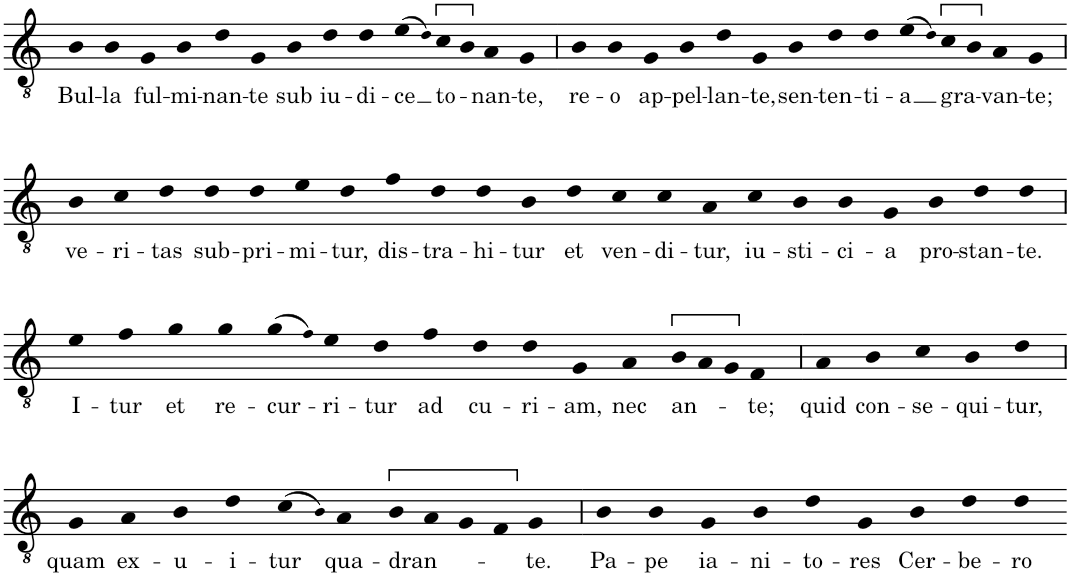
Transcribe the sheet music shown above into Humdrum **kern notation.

**kern	**text
*part1	*part1
*staff1	*staff1
*I"Voice	*
*I'Vo.	*
*clefGv2	*
*k[]	*
*M20/4	*
=1	=1
!	!LO:LY:b
4B	Bul-
!	!LO:LY:b
4B	-la
!	!LO:LY:b
4G	ful-
!	!LO:LY:b
4B	-mi-
!	!LO:LY:b
4d	-nan-
!	!LO:LY:b
4G	-te
!	!LO:LY:b
4B	sub
!	!LO:LY:b
4d	iu-
!	!LO:LY:b
4d	-di-
!	!LO:LY:b
(8eL	-ce
8d!)	.
!	!LO:LY:b
8c	to-
8BJ	.
!	!LO:LY:b
4A	-nan-
!	!LO:LY:b
4G	-te,
=2'	=2'
!	!LO:LY:b
4B	re-
!	!LO:LY:b
4B	-o
!	!LO:LY:b
4G	ap-
!	!LO:LY:b
4B	-pel-
!	!LO:LY:b
4d	-lan-
!	!LO:LY:b
4G	-te,
!	!LO:LY:b
4B	sen-
!	!LO:LY:b
4d	-ten-
!	!LO:LY:b
4d	-ti-
!	!LO:LY:b
(8eL	-a
8d!)	.
!	!LO:LY:b
8c	gra-
8BJ	.
!	!LO:LY:b
4A	-van-
!	!LO:LY:b
4G	-te;
!!LO:LB:g=z
=3'	=3'
!	!LO:LY:b
4B	ve-
!	!LO:LY:b
4c	-ri-
!	!LO:LY:b
4d	-tas
!	!LO:LY:b
4d	sub-
!	!LO:LY:b
4d	-pri-
!	!LO:LY:b
4e	-mi-
!	!LO:LY:b
4d	-tur,
!	!LO:LY:b
4f	dis-
!	!LO:LY:b
4d	-tra-
!	!LO:LY:b
4d	-hi-
!	!LO:LY:b
4B	-tur
!	!LO:LY:b
4d	et
!	!LO:LY:b
4c	ven-
!	!LO:LY:b
4c	-di-
!	!LO:LY:b
4A	-tur,
!	!LO:LY:b
4c	iu-
!	!LO:LY:b
4B	-sti-
!	!LO:LY:b
4B	-ci-
!	!LO:LY:b
4G	-a
!	!LO:LY:b
4B	pro-
!	!LO:LY:b
4d	-stan-
!	!LO:LY:b
4d	-te.
!!LO:LB:g=z
=4'	=4'
!	!LO:LY:b
4e	I-
!	!LO:LY:b
4f	-tur
!	!LO:LY:b
4g	et
!	!LO:LY:b
4g	re-
!	!LO:LY:b
(8gL	-cur-
8f!J)	.
!	!LO:LY:b
4e	-ri-
!	!LO:LY:b
4d	-tur
!	!LO:LY:b
4f	ad
!	!LO:LY:b
4d	cu-
!	!LO:LY:b
4d	-ri-
!	!LO:LY:b
4G	-am,
!	!LO:LY:b
4A	nec
*Xtuplet	*
!	!LO:LY:b
12BL	an-
12A	.
12GJ	.
!	!LO:LY:b
4F	-te;
=5'	=5'
!	!LO:LY:b
4A	quid
!	!LO:LY:b
4B	con-
!	!LO:LY:b
4c	-se-
!	!LO:LY:b
4B	-qui-
!	!LO:LY:b
4d	-tur,
!!LO:LB:g=z
=6'	=6'
!	!LO:LY:b
4G	quam
!	!LO:LY:b
4A	ex-
!	!LO:LY:b
4B	-u-
!	!LO:LY:b
4d	-i-
!	!LO:LY:b
(8cL	-tur
8B!J)	.
!	!LO:LY:b
4A	qua-
!	!LO:LY:b
8BL	-dran-
8A	.
8G	.
8FJ	.
!	!LO:LY:b
4G	-te.
=7'	=7'
!	!LO:LY:b
4B	Pa-
!	!LO:LY:b
4B	-pe
!	!LO:LY:b
4G	ia-
!	!LO:LY:b
4B	-ni-
!	!LO:LY:b
4d	-to-
!	!LO:LY:b
4G	-res
!	!LO:LY:b
4B	Cer-
!	!LO:LY:b
4d	-be-
!	!LO:LY:b
4d	-ro
=-	=-
*-	*-
